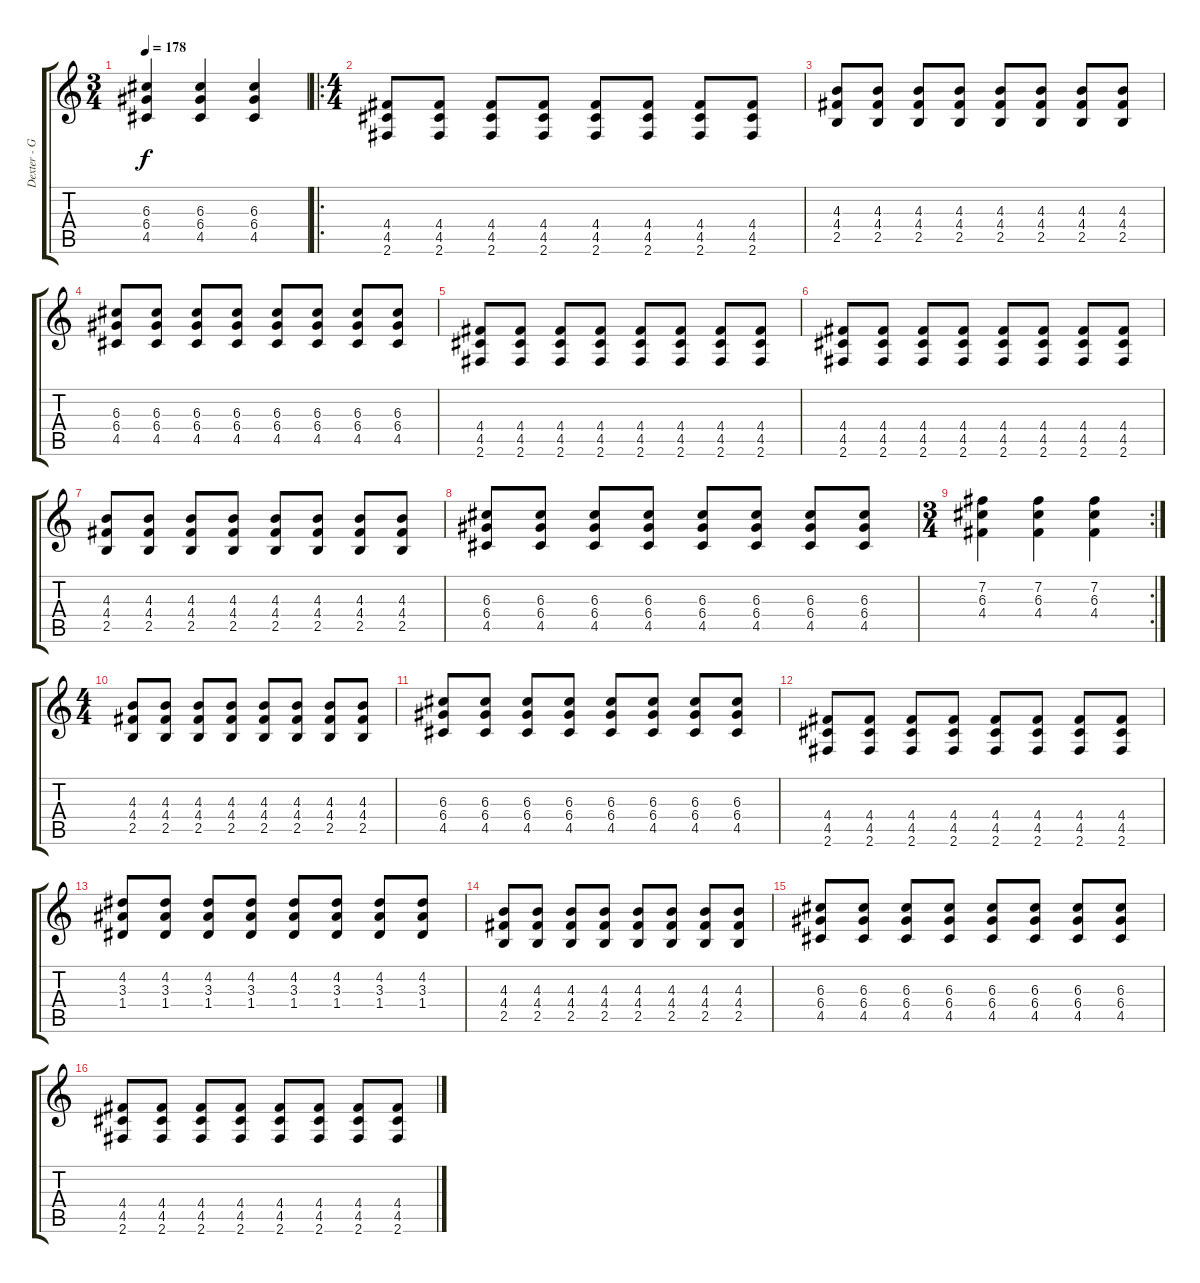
\track ("Dexter - Guitar" "Dexter - G") {instrument distortionguitar}
\staff {score tabs}
\tuning (E4 B3 G3 D3 A2 E2) {hide}
\ts (3 4)
\tempo 178
\clef g2
\ks c
(6.3 6.4 4.5).4{dy f} (6.3 6.4 4.5).4 (6.3 6.4 4.5).4 |
\ro
\ts (4 4)
(4.4 4.5 2.6).8 (4.4 4.5 2.6).8 (4.4 4.5 2.6).8 (4.4 4.5 2.6).8 (4.4 4.5 2.6).8 (4.4 4.5 2.6).8 (4.4 4.5 2.6).8 (4.4 4.5 2.6).8 |
(4.3 4.4 2.5).8 (4.3 4.4 2.5).8 (4.3 4.4 2.5).8 (4.3 4.4 2.5).8 (4.3 4.4 2.5).8 (4.3 4.4 2.5).8 (4.3 4.4 2.5).8 (4.3 4.4 2.5).8 |
(6.3 6.4 4.5).8 (6.3 6.4 4.5).8 (6.3 6.4 4.5).8 (6.3 6.4 4.5).8 (6.3 6.4 4.5).8 (6.3 6.4 4.5).8 (6.3 6.4 4.5).8 (6.3 6.4 4.5).8 |
(4.4 4.5 2.6).8 (4.4 4.5 2.6).8 (4.4 4.5 2.6).8 (4.4 4.5 2.6).8 (4.4 4.5 2.6).8 (4.4 4.5 2.6).8 (4.4 4.5 2.6).8 (4.4 4.5 2.6).8 |
(4.4 4.5 2.6).8 (4.4 4.5 2.6).8 (4.4 4.5 2.6).8 (4.4 4.5 2.6).8 (4.4 4.5 2.6).8 (4.4 4.5 2.6).8 (4.4 4.5 2.6).8 (4.4 4.5 2.6).8 |
(4.3 4.4 2.5).8 (4.3 4.4 2.5).8 (4.3 4.4 2.5).8 (4.3 4.4 2.5).8 (4.3 4.4 2.5).8 (4.3 4.4 2.5).8 (4.3 4.4 2.5).8 (4.3 4.4 2.5).8 |
(6.3 6.4 4.5).8 (6.3 6.4 4.5).8 (6.3 6.4 4.5).8 (6.3 6.4 4.5).8 (6.3 6.4 4.5).8 (6.3 6.4 4.5).8 (6.3 6.4 4.5).8 (6.3 6.4 4.5).8 |
\rc 2
\ts (3 4)
(7.2 6.3 4.4).4 (7.2 6.3 4.4).4 (7.2 6.3 4.4).4 |
\ts (4 4)
(4.3 4.4 2.5).8 (4.3 4.4 2.5).8 (4.3 4.4 2.5).8 (4.3 4.4 2.5).8 (4.3 4.4 2.5).8 (4.3 4.4 2.5).8 (4.3 4.4 2.5).8 (4.3 4.4 2.5).8 |
(6.3 6.4 4.5).8 (6.3 6.4 4.5).8 (6.3 6.4 4.5).8 (6.3 6.4 4.5).8 (6.3 6.4 4.5).8 (6.3 6.4 4.5).8 (6.3 6.4 4.5).8 (6.3 6.4 4.5).8 |
(4.4 4.5 2.6).8 (4.4 4.5 2.6).8 (4.4 4.5 2.6).8 (4.4 4.5 2.6).8 (4.4 4.5 2.6).8 (4.4 4.5 2.6).8 (4.4 4.5 2.6).8 (4.4 4.5 2.6).8 |
(4.2 3.3 1.4).8 (4.2 3.3 1.4).8 (4.2 3.3 1.4).8 (4.2 3.3 1.4).8 (4.2 3.3 1.4).8 (4.2 3.3 1.4).8 (4.2 3.3 1.4).8 (4.2 3.3 1.4).8 |
(4.3 4.4 2.5).8 (4.3 4.4 2.5).8 (4.3 4.4 2.5).8 (4.3 4.4 2.5).8 (4.3 4.4 2.5).8 (4.3 4.4 2.5).8 (4.3 4.4 2.5).8 (4.3 4.4 2.5).8 |
(6.3 6.4 4.5).8 (6.3 6.4 4.5).8 (6.3 6.4 4.5).8 (6.3 6.4 4.5).8 (6.3 6.4 4.5).8 (6.3 6.4 4.5).8 (6.3 6.4 4.5).8 (6.3 6.4 4.5).8 |
(4.4 4.5 2.6).8 (4.4 4.5 2.6).8 (4.4 4.5 2.6).8 (4.4 4.5 2.6).8 (4.4 4.5 2.6).8 (4.4 4.5 2.6).8 (4.4 4.5 2.6).8 (4.4 4.5 2.6).8
